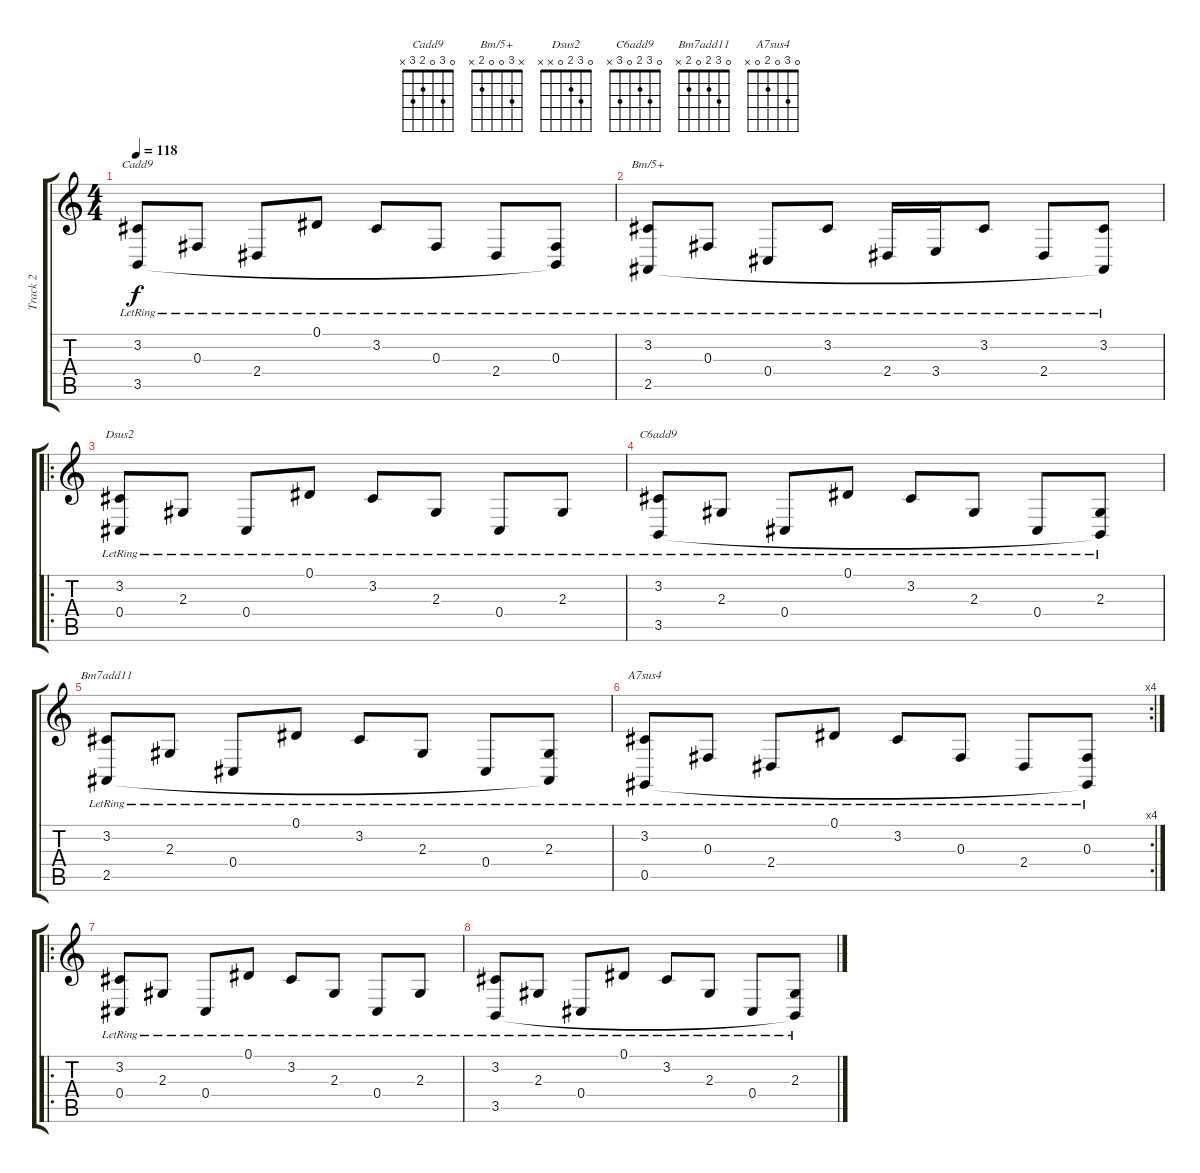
\track ("Track 2" "Track 2") {instrument brightacousticpiano}
\staff {score tabs}
\tuning (Eb4 Bb3 Gb3 Db3 Ab2 Eb2) {hide}
\chord ("Cadd9" 0 3 0 2 3 x)
\chord ("Bm/5+" x 3 0 0 2 x)
\chord ("Dsus2" 0 3 2 0 x x)
\chord ("C6add9" 0 3 2 0 3 x)
\chord ("Bm7add11" 0 3 2 0 2 x)
\chord ("A7sus4" 0 3 0 2 0 x)
\ts (4 4)
\tempo 118
\clef g2
\ks c
(3.2{lr} 3.5{lr}).8{ch "Cadd9" dy f} 0.3{lr}.8 2.4{lr}.8 0.1{lr}.8 3.2{lr}.8 0.3{lr}.8 2.4{lr}.8 (0.3{lr} 3.5{t}).8 |
(3.2{lr} 2.5{lr}).8{ch "Bm/5+"} 0.3{lr}.8 0.4{lr}.8 3.2{lr}.8 2.4{lr}.16 3.4{lr}.16 3.2{lr}.8 2.4{lr}.8 (3.2{lr} 2.5{t}).8 |
\ro
(3.2{lr} 0.4{lr}).8{ch "Dsus2"} 2.3{lr}.8 0.4{lr}.8 0.1{lr}.8 3.2{lr}.8 2.3{lr}.8 0.4{lr}.8 2.3{lr}.8 |
(3.2{lr} 3.5{lr}).8{ch "C6add9"} 2.3{lr}.8 0.4{lr}.8 0.1{lr}.8 3.2{lr}.8 2.3{lr}.8 0.4{lr}.8 (2.3{lr} 3.5{t}).8 |
(3.2{lr} 2.5{lr}).8{ch "Bm7add11"} 2.3{lr}.8 0.4{lr}.8 0.1{lr}.8 3.2{lr}.8 2.3{lr}.8 0.4{lr}.8 (2.3{lr} 2.5{t}).8 |
\rc 4
(3.2{lr} 0.5{lr}).8{ch "A7sus4"} 0.3{lr}.8 2.4{lr}.8 0.1{lr}.8 3.2{lr}.8 0.3{lr}.8 2.4{lr}.8 (0.3{lr} 0.5{t}).8 |
\ro
(3.2{lr} 0.4{lr}).8 2.3{lr}.8 0.4{lr}.8 0.1{lr}.8 3.2{lr}.8 2.3{lr}.8 0.4{lr}.8 2.3{lr}.8 |
(3.2{lr} 3.5{lr}).8 2.3{lr}.8 0.4{lr}.8 0.1{lr}.8 3.2{lr}.8 2.3{lr}.8 0.4{lr}.8 (2.3{lr} 3.5{t}).8
